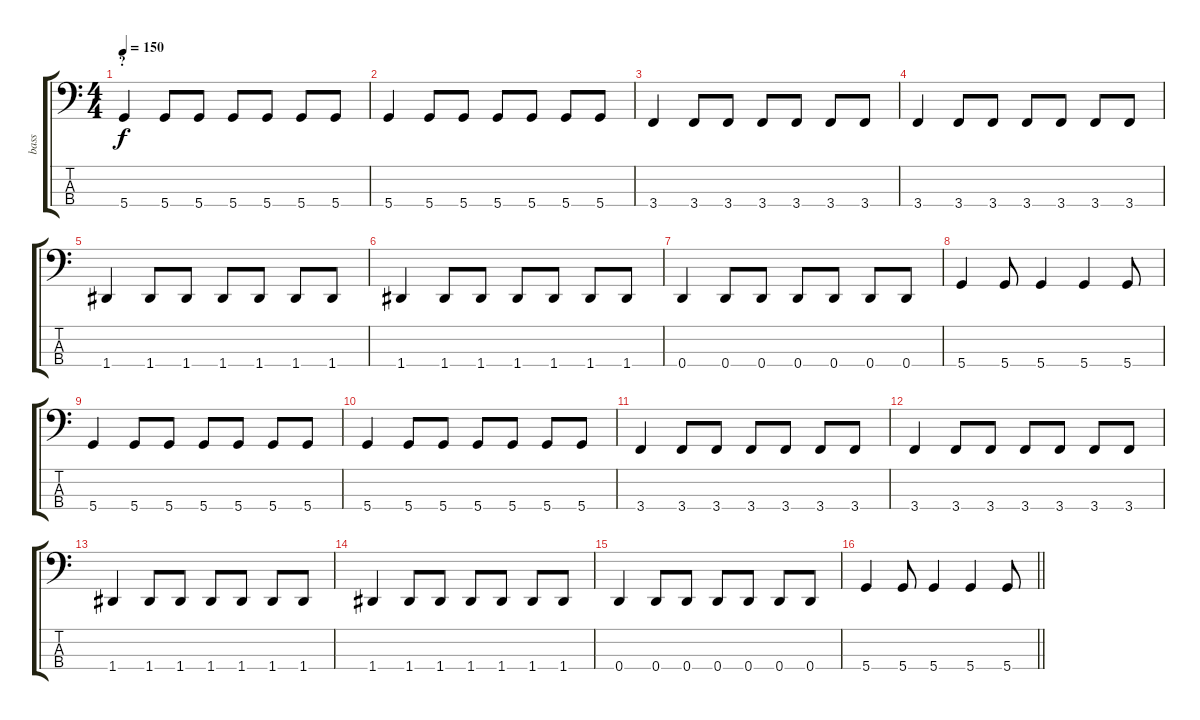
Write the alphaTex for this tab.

\track ("bass" "bass") {instrument electricbasspick}
\staff {score tabs}
\tuning (F2 C2 G1 D1) {hide}
\ts (4 4)
\section ("" "?")
\tempo 150
\clef f4
\ks c
5.4.4{dy f} 5.4.8 5.4.8 5.4.8 5.4.8 5.4.8 5.4.8 |
5.4.4 5.4.8 5.4.8 5.4.8 5.4.8 5.4.8 5.4.8 |
3.4.4 3.4.8 3.4.8 3.4.8 3.4.8 3.4.8 3.4.8 |
3.4.4 3.4.8 3.4.8 3.4.8 3.4.8 3.4.8 3.4.8 |
1.4.4 1.4.8 1.4.8 1.4.8 1.4.8 1.4.8 1.4.8 |
1.4.4 1.4.8 1.4.8 1.4.8 1.4.8 1.4.8 1.4.8 |
0.4.4 0.4.8 0.4.8 0.4.8 0.4.8 0.4.8 0.4.8 |
5.4.4 5.4.8 5.4.4 5.4.4 5.4.8 |
5.4.4 5.4.8 5.4.8 5.4.8 5.4.8 5.4.8 5.4.8 |
5.4.4 5.4.8 5.4.8 5.4.8 5.4.8 5.4.8 5.4.8 |
3.4.4 3.4.8 3.4.8 3.4.8 3.4.8 3.4.8 3.4.8 |
3.4.4 3.4.8 3.4.8 3.4.8 3.4.8 3.4.8 3.4.8 |
1.4.4 1.4.8 1.4.8 1.4.8 1.4.8 1.4.8 1.4.8 |
1.4.4 1.4.8 1.4.8 1.4.8 1.4.8 1.4.8 1.4.8 |
0.4.4 0.4.8 0.4.8 0.4.8 0.4.8 0.4.8 0.4.8 |
\barLineRight lightlight
5.4.4 5.4.8 5.4.4 5.4.4 5.4.8
